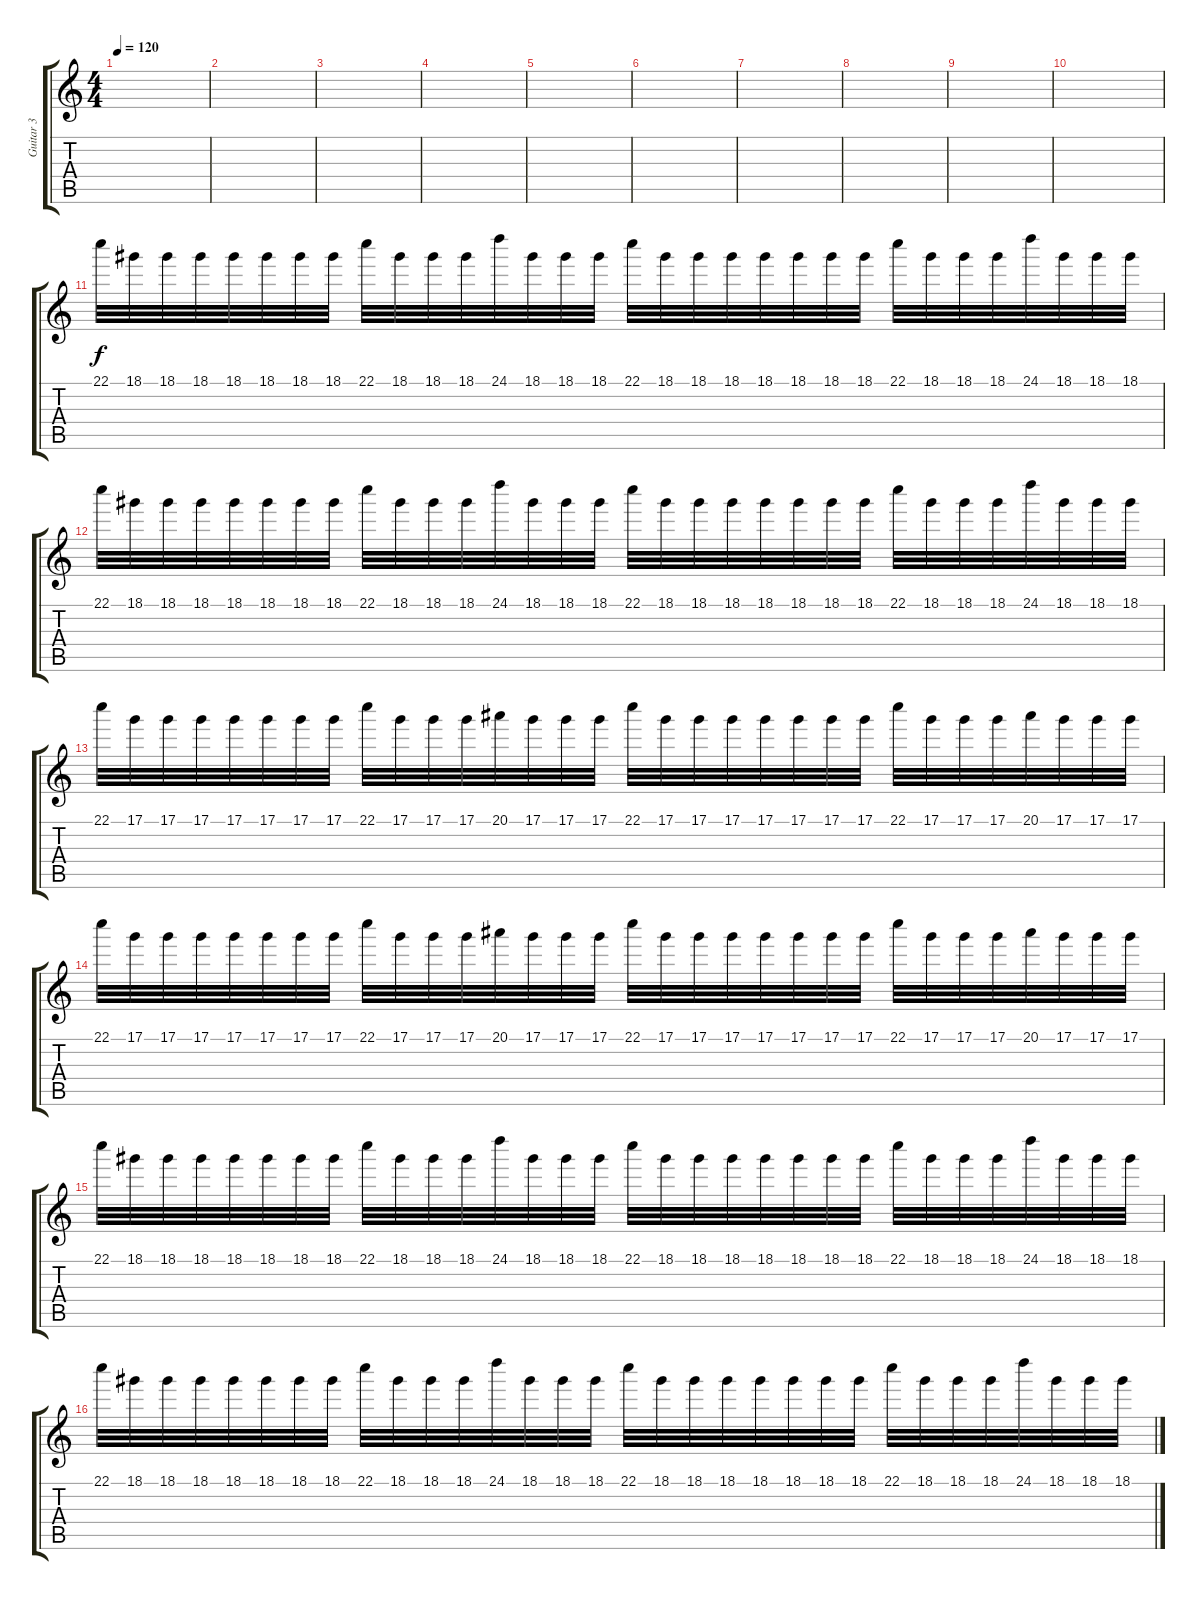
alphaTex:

\track ("Guitar 3" "Guitar 3") {instrument distortionguitar}
\staff {score tabs}
\tuning (D4 A3 F3 C3 G2 C2) {hide}
\ts (4 4)
\tempo 120
\clef g2
\ks c
|
|
|
|
|
|
|
|
|
|
22.1.32 18.1.32 18.1.32 18.1.32 18.1.32 18.1.32 18.1.32 18.1.32 22.1.32 18.1.32 18.1.32 18.1.32 24.1.32 18.1.32 18.1.32 18.1.32 22.1.32 18.1.32 18.1.32 18.1.32 18.1.32 18.1.32 18.1.32 18.1.32 22.1.32 18.1.32 18.1.32 18.1.32 24.1.32 18.1.32 18.1.32 18.1.32 |
22.1.32 18.1.32 18.1.32 18.1.32 18.1.32 18.1.32 18.1.32 18.1.32 22.1.32 18.1.32 18.1.32 18.1.32 24.1.32 18.1.32 18.1.32 18.1.32 22.1.32 18.1.32 18.1.32 18.1.32 18.1.32 18.1.32 18.1.32 18.1.32 22.1.32 18.1.32 18.1.32 18.1.32 24.1.32 18.1.32 18.1.32 18.1.32 |
22.1.32 17.1.32 17.1.32 17.1.32 17.1.32 17.1.32 17.1.32 17.1.32 22.1.32 17.1.32 17.1.32 17.1.32 20.1.32 17.1.32 17.1.32 17.1.32 22.1.32 17.1.32 17.1.32 17.1.32 17.1.32 17.1.32 17.1.32 17.1.32 22.1.32 17.1.32 17.1.32 17.1.32 20.1.32 17.1.32 17.1.32 17.1.32 |
22.1.32 17.1.32 17.1.32 17.1.32 17.1.32 17.1.32 17.1.32 17.1.32 22.1.32 17.1.32 17.1.32 17.1.32 20.1.32 17.1.32 17.1.32 17.1.32 22.1.32 17.1.32 17.1.32 17.1.32 17.1.32 17.1.32 17.1.32 17.1.32 22.1.32 17.1.32 17.1.32 17.1.32 20.1.32 17.1.32 17.1.32 17.1.32 |
22.1.32 18.1.32 18.1.32 18.1.32 18.1.32 18.1.32 18.1.32 18.1.32 22.1.32 18.1.32 18.1.32 18.1.32 24.1.32 18.1.32 18.1.32 18.1.32 22.1.32 18.1.32 18.1.32 18.1.32 18.1.32 18.1.32 18.1.32 18.1.32 22.1.32 18.1.32 18.1.32 18.1.32 24.1.32 18.1.32 18.1.32 18.1.32 |
22.1.32 18.1.32 18.1.32 18.1.32 18.1.32 18.1.32 18.1.32 18.1.32 22.1.32 18.1.32 18.1.32 18.1.32 24.1.32 18.1.32 18.1.32 18.1.32 22.1.32 18.1.32 18.1.32 18.1.32 18.1.32 18.1.32 18.1.32 18.1.32 22.1.32 18.1.32 18.1.32 18.1.32 24.1.32 18.1.32 18.1.32 18.1.32
